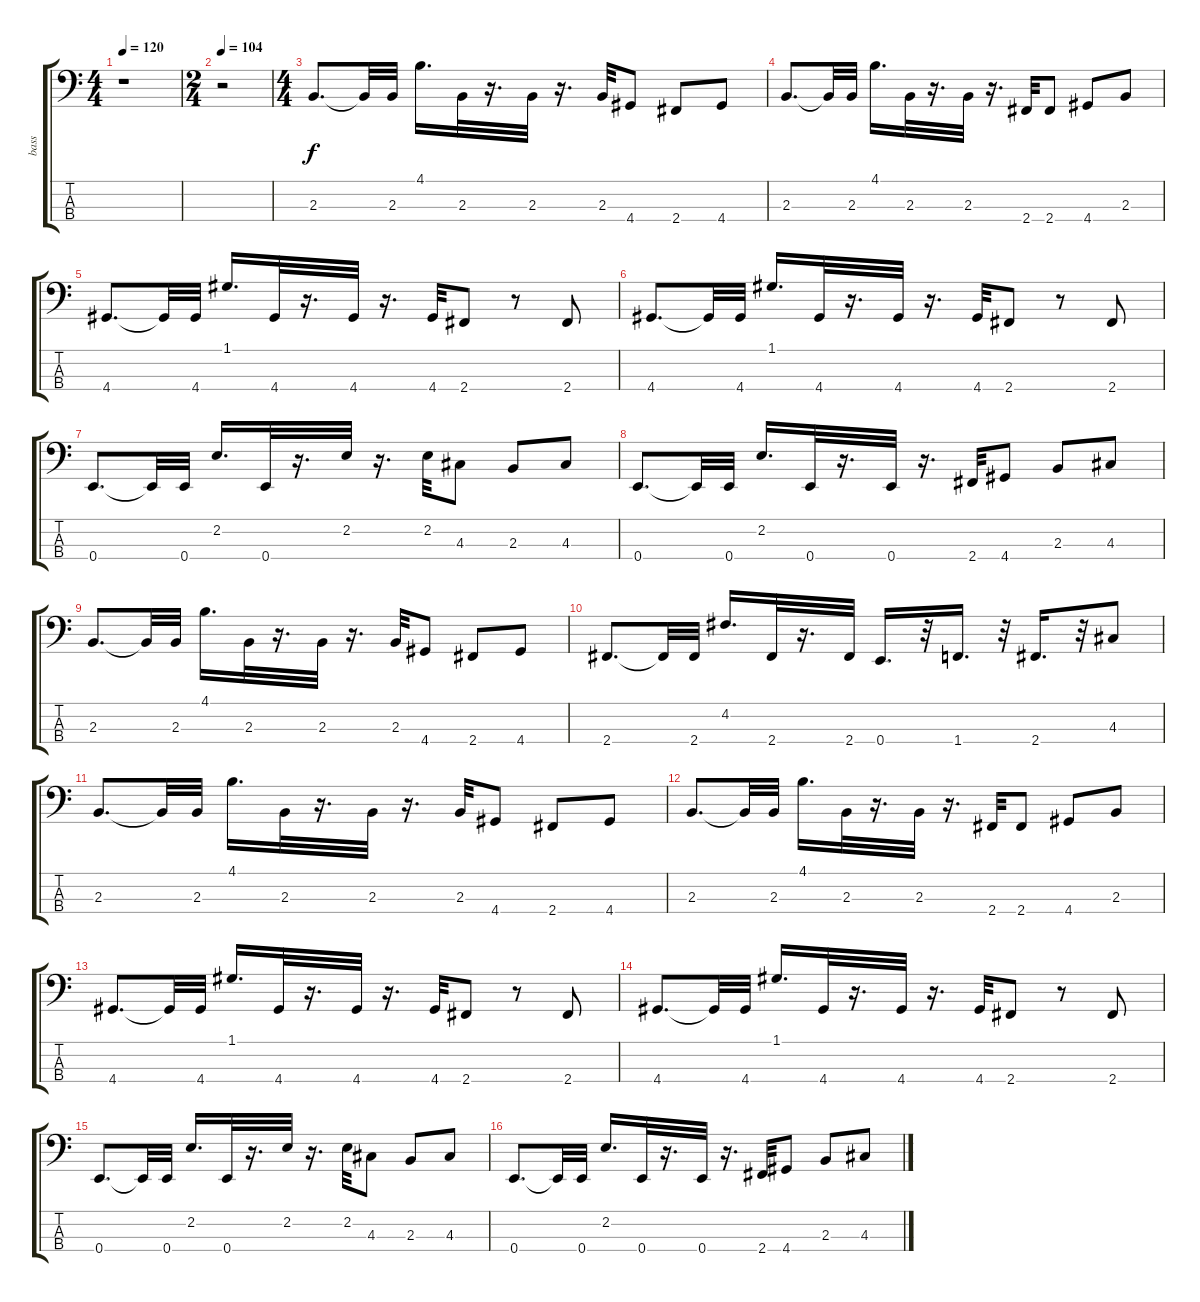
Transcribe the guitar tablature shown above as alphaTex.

\track ("bass" "bass") {instrument electricbasspick}
\staff {score tabs}
\tuning (G2 D2 A1 E1) {hide}
\ts (4 4)
\tempo 120
\clef f4
\ks c
r.1{dy f instrument electricbasspick} |
\ts (2 4)
\tempo 104
r.2 |
\ts (4 4)
2.3.8{d} 2.3{t}.32 2.3.32 4.1.16{d} 2.3.32 r.16{d} 2.3.32 r.16{d} 2.3.32 4.4.8 2.4.8 4.4.8 |
2.3.8{d} 2.3{t}.32 2.3.32 4.1.16{d} 2.3.32 r.16{d} 2.3.32 r.16{d} 2.4.32 2.4.8 4.4.8 2.3.8 |
4.4.8{d} 4.4{t}.32 4.4.32 1.1.16{d} 4.4.32 r.16{d} 4.4.32 r.16{d} 4.4.32 2.4.8 r.8 2.4.8 |
4.4.8{d} 4.4{t}.32 4.4.32 1.1.16{d} 4.4.32 r.16{d} 4.4.32 r.16{d} 4.4.32 2.4.8 r.8 2.4.8 |
0.4.8{d} 0.4{t}.32 0.4.32 2.2.16{d} 0.4.32 r.16{d} 2.2.32 r.16{d} 2.2.32 4.3.8 2.3.8 4.3.8 |
0.4.8{d} 0.4{t}.32 0.4.32 2.2.16{d} 0.4.32 r.16{d} 0.4.32 r.16{d} 2.4.32 4.4.8 2.3.8 4.3.8 |
2.3.8{d} 2.3{t}.32 2.3.32 4.1.16{d} 2.3.32 r.16{d} 2.3.32 r.16{d} 2.3.32 4.4.8 2.4.8 4.4.8 |
2.4.8{d} 2.4{t}.32 2.4.32 4.2.16{d} 2.4.32 r.16{d} 2.4.32 0.4.16{d} r.32 1.4.16{d} r.32 2.4.16{d} r.32 4.3.8 |
2.3.8{d} 2.3{t}.32 2.3.32 4.1.16{d} 2.3.32 r.16{d} 2.3.32 r.16{d} 2.3.32 4.4.8 2.4.8 4.4.8 |
2.3.8{d} 2.3{t}.32 2.3.32 4.1.16{d} 2.3.32 r.16{d} 2.3.32 r.16{d} 2.4.32 2.4.8 4.4.8 2.3.8 |
4.4.8{d} 4.4{t}.32 4.4.32 1.1.16{d} 4.4.32 r.16{d} 4.4.32 r.16{d} 4.4.32 2.4.8 r.8 2.4.8 |
4.4.8{d} 4.4{t}.32 4.4.32 1.1.16{d} 4.4.32 r.16{d} 4.4.32 r.16{d} 4.4.32 2.4.8 r.8 2.4.8 |
0.4.8{d} 0.4{t}.32 0.4.32 2.2.16{d} 0.4.32 r.16{d} 2.2.32 r.16{d} 2.2.32 4.3.8 2.3.8 4.3.8 |
0.4.8{d} 0.4{t}.32 0.4.32 2.2.16{d} 0.4.32 r.16{d} 0.4.32 r.16{d} 2.4.32 4.4.8 2.3.8 4.3.8
